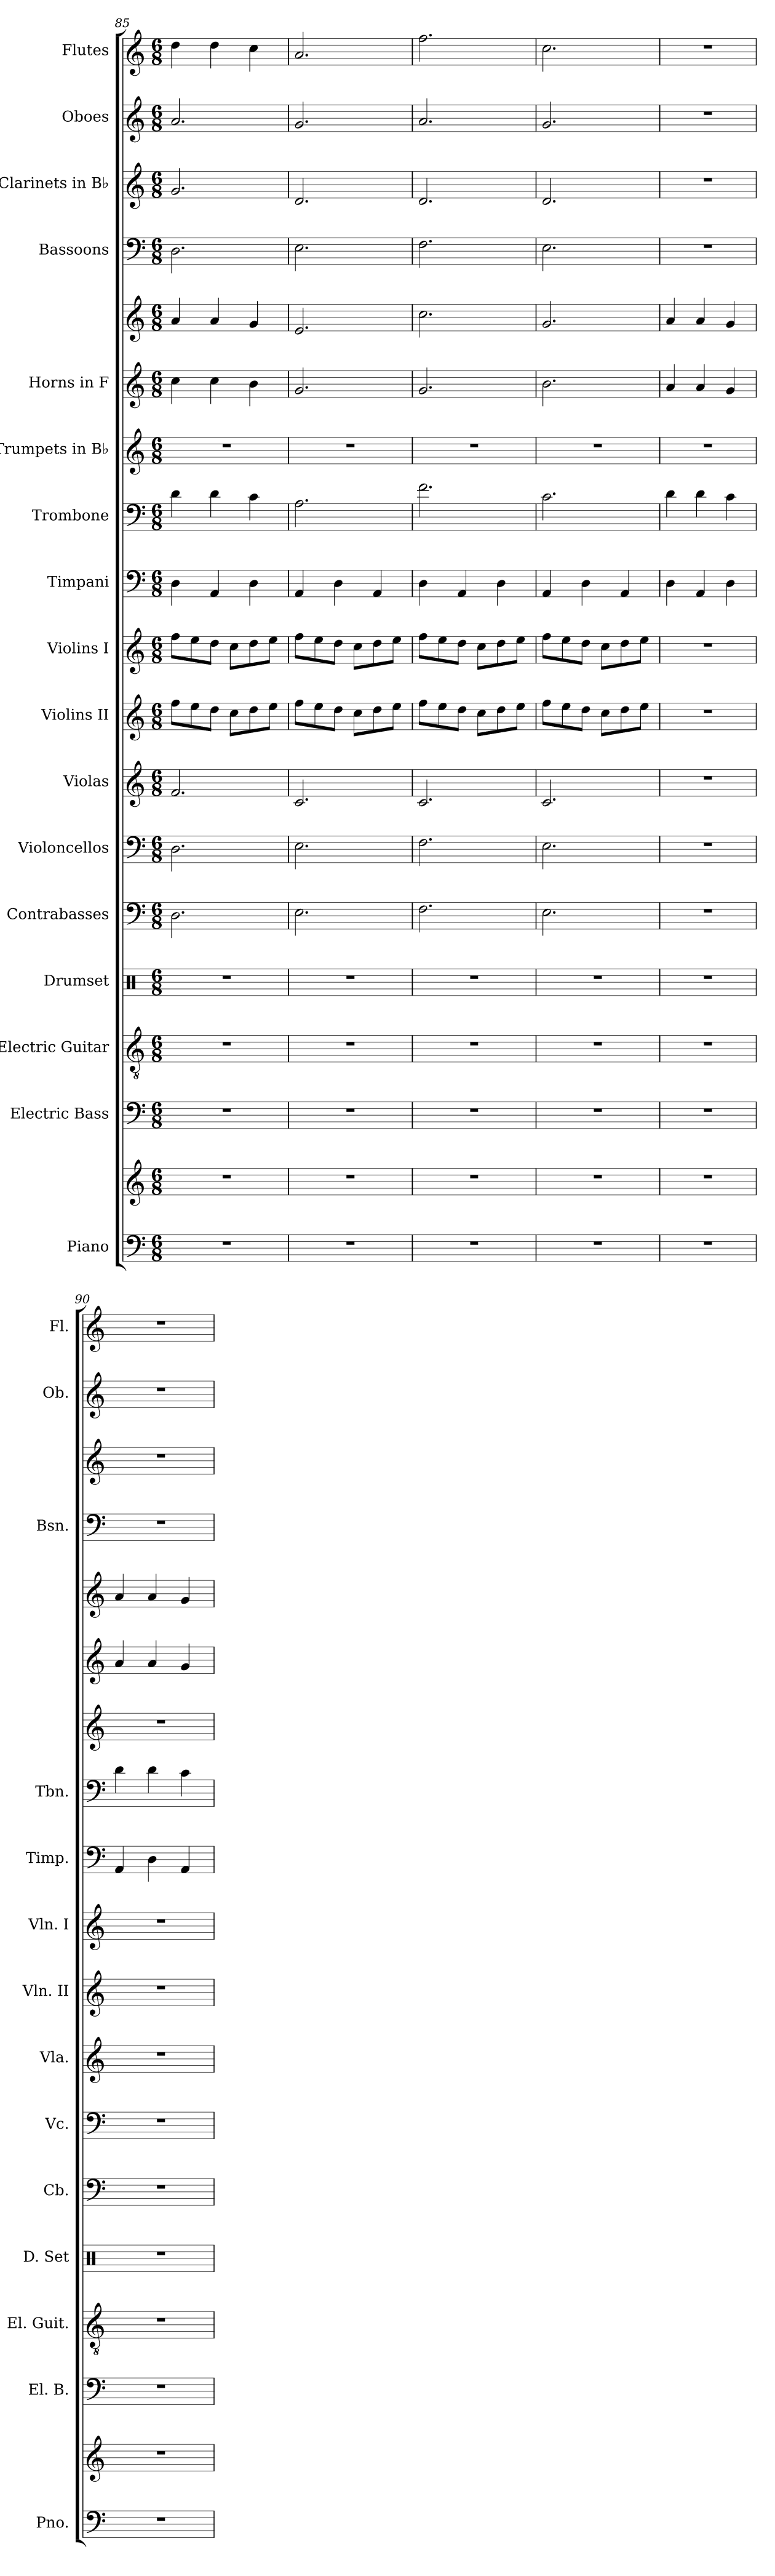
**kern	**kern	**kern	**kern	**kern	**kern	**kern	**kern	**kern	**kern	**kern	**kern	**kern	**kern	**kern	**kern	**kern	**kern	**kern
*part17	*part17	*part16	*part15	*part14	*part13	*part12	*part11	*part10	*part9	*part8	*part7	*part6	*part5	*part5	*part4	*part3	*part2	*part1
*staff19	*staff18	*staff17	*staff16	*staff15	*staff14	*staff13	*staff12	*staff11	*staff10	*staff9	*staff8	*staff7	*staff6	*staff5	*staff4	*staff3	*staff2	*staff1
*I"Piano	*	*I"Electric Bass	*I"Electric Guitar	*I"Drumset	*I"Contrabasses	*I"Violoncellos	*I"Violas	*I"Violins II	*I"Violins I	*I"Timpani	*I"Trombone	*I"Trumpets in B♭	*I"Horns in F	*	*I"Bassoons	*I"Clarinets in B♭	*I"Oboes	*I"Flutes
*I'Pno.	*	*I'El. B.	*I'El. Guit.	*I'D. Set	*I'Cb.	*I'Vc.	*I'Vla.	*I'Vln. II	*I'Vln. I	*I'Timp.	*I'Tbn.	*	*	*	*I'Bsn.	*	*I'Ob.	*I'Fl.
*clefF4	*clefG2	*clefF4	*clefGv2	*clefX	*clefF4	*clefF4	*clefG2	*clefG2	*clefG2	*clefF4	*clefF4	*clefG2	*clefG2	*clefG2	*clefF4	*clefG2	*clefG2	*clefG2
*	*	*ITrd7c12	*ITrd7c12	*	*ITrd7c12	*	*	*	*	*	*	*ITrd1c2	*ITrd4c7	*ITrd4c7	*	*ITrd1c2	*	*
*k[]	*k[]	*k[]	*k[]	*k[]	*k[]	*k[]	*k[]	*k[]	*k[]	*k[]	*k[]	*k[b-e-]	*k[b-]	*k[b-]	*k[]	*k[b-e-]	*k[]	*k[]
*M6/8	*M6/8	*M6/8	*M6/8	*M6/8	*M6/8	*M6/8	*M6/8	*M6/8	*M6/8	*M6/8	*M6/8	*M6/8	*M6/8	*M6/8	*M6/8	*M6/8	*M6/8	*M6/8
=85	=85	=85	=85	=85	=85	=85	=85	=85	=85	=85	=85	=85	=85	=85	=85	=85	=85	=85
2.r	2.r	2.r	2.r	2.r	2.DD\	2.D\	2.f/	8ff\L	8ff\L	4D\	4d\	2.r	4f\	4d/	2.D\	2.f/	2.a/	4dd\
.	.	.	.	.	.	.	.	8ee\	8ee\	.	.	.	.	.	.	.	.	.
.	.	.	.	.	.	.	.	8dd\J	8dd\J	4AA/	4d\	.	4f\	4d/	.	.	.	4dd\
.	.	.	.	.	.	.	.	8cc\L	8cc\L	.	.	.	.	.	.	.	.	.
.	.	.	.	.	.	.	.	8dd\	8dd\	4D\	4c\	.	4e\	4c/	.	.	.	4cc\
.	.	.	.	.	.	.	.	8ee\J	8ee\J	.	.	.	.	.	.	.	.	.
=86	=86	=86	=86	=86	=86	=86	=86	=86	=86	=86	=86	=86	=86	=86	=86	=86	=86	=86
2.r	2.r	2.r	2.r	2.r	2.EE\	2.E\	2.c/	8ff\L	8ff\L	4AA/	2.A\	2.r	2.c/	2.A/	2.E\	2.c/	2.g/	2.a/
.	.	.	.	.	.	.	.	8ee\	8ee\	.	.	.	.	.	.	.	.	.
.	.	.	.	.	.	.	.	8dd\J	8dd\J	4D\	.	.	.	.	.	.	.	.
.	.	.	.	.	.	.	.	8cc\L	8cc\L	.	.	.	.	.	.	.	.	.
.	.	.	.	.	.	.	.	8dd\	8dd\	4AA/	.	.	.	.	.	.	.	.
.	.	.	.	.	.	.	.	8ee\J	8ee\J	.	.	.	.	.	.	.	.	.
=87	=87	=87	=87	=87	=87	=87	=87	=87	=87	=87	=87	=87	=87	=87	=87	=87	=87	=87
2.r	2.r	2.r	2.r	2.r	2.FF\	2.F\	2.c/	8ff\L	8ff\L	4D\	2.f\	2.r	2.c/	2.f\	2.F\	2.c/	2.a/	2.ff\
.	.	.	.	.	.	.	.	8ee\	8ee\	.	.	.	.	.	.	.	.	.
.	.	.	.	.	.	.	.	8dd\J	8dd\J	4AA/	.	.	.	.	.	.	.	.
.	.	.	.	.	.	.	.	8cc\L	8cc\L	.	.	.	.	.	.	.	.	.
.	.	.	.	.	.	.	.	8dd\	8dd\	4D\	.	.	.	.	.	.	.	.
.	.	.	.	.	.	.	.	8ee\J	8ee\J	.	.	.	.	.	.	.	.	.
=88	=88	=88	=88	=88	=88	=88	=88	=88	=88	=88	=88	=88	=88	=88	=88	=88	=88	=88
2.r	2.r	2.r	2.r	2.r	2.EE\	2.E\	2.c/	8ff\L	8ff\L	4AA/	2.c\	2.r	2.e\	2.c/	2.E\	2.c/	2.g/	2.cc\
.	.	.	.	.	.	.	.	8ee\	8ee\	.	.	.	.	.	.	.	.	.
.	.	.	.	.	.	.	.	8dd\J	8dd\J	4D\	.	.	.	.	.	.	.	.
.	.	.	.	.	.	.	.	8cc\L	8cc\L	.	.	.	.	.	.	.	.	.
.	.	.	.	.	.	.	.	8dd\	8dd\	4AA/	.	.	.	.	.	.	.	.
.	.	.	.	.	.	.	.	8ee\J	8ee\J	.	.	.	.	.	.	.	.	.
=89	=89	=89	=89	=89	=89	=89	=89	=89	=89	=89	=89	=89	=89	=89	=89	=89	=89	=89
2.r	2.r	2.r	2.r	2.r	2.r	2.r	2.r	2.r	2.r	4D\	4d\	2.r	4d/	4d/	2.r	2.r	2.r	2.r
.	.	.	.	.	.	.	.	.	.	4AA/	4d\	.	4d/	4d/	.	.	.	.
.	.	.	.	.	.	.	.	.	.	4D\	4c\	.	4c/	4c/	.	.	.	.
=90	=90	=90	=90	=90	=90	=90	=90	=90	=90	=90	=90	=90	=90	=90	=90	=90	=90	=90
2.r	2.r	2.r	2.r	2.r	2.r	2.r	2.r	2.r	2.r	4AA/	4d\	2.r	4d/	4d/	2.r	2.r	2.r	2.r
.	.	.	.	.	.	.	.	.	.	4D\	4d\	.	4d/	4d/	.	.	.	.
.	.	.	.	.	.	.	.	.	.	4AA/	4c\	.	4c/	4c/	.	.	.	.
=	=	=	=	=	=	=	=	=	=	=	=	=	=	=	=	=	=	=
*-	*-	*-	*-	*-	*-	*-	*-	*-	*-	*-	*-	*-	*-	*-	*-	*-	*-	*-
